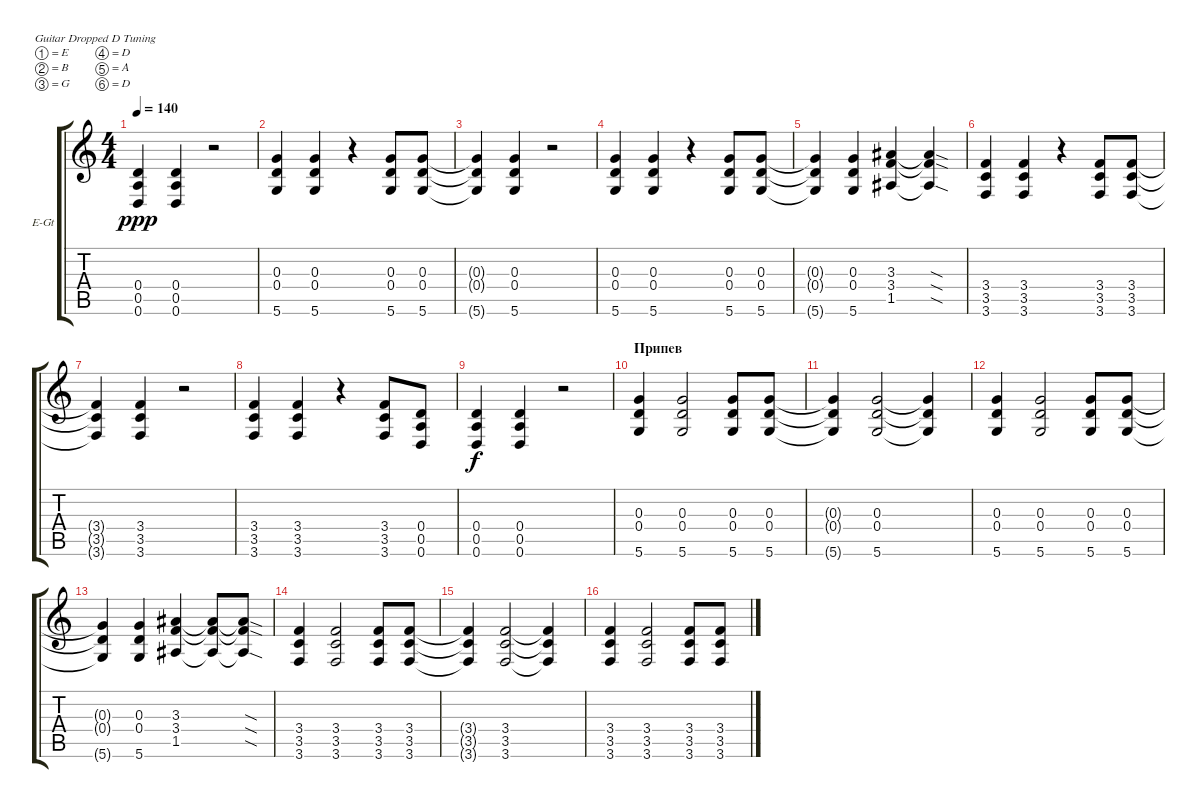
\defaultSystemsLayout 4
\bracketExtendMode groupsimilarinstruments
\firstSystemTrackNameOrientation horizontal
\otherSystemsTrackNameOrientation horizontal
\track ("Electric Guitar" "E-Gt") {instrument distortionguitar}
\staff {score tabs}
\tuning (E4 B3 G3 D3 A2 D2)
\ts (4 4)
\tempo 140
\clef g2
\scale
0.333333
\ks c
(0.4 0.5 0.6).4{dy ppp} (0.4 0.5 0.6).4 r.2 |
\scale
0.333333 (0.3 0.4 5.6).4 (0.3 0.4 5.6).4 r.4 (0.3 0.4 5.6).8 (0.3 0.4 5.6).8 |
\scale
0.333333 (0.3{t} 0.4{t} 5.6{t}).4 (0.3 0.4 5.6).4 r.2 |
\scale
0.333333 (0.3 0.4 5.6).4 (0.3 0.4 5.6).4 r.4 (0.3 0.4 5.6).8 (0.3 0.4 5.6).8 |
\scale
0.333333 (0.3{t} 0.4{t} 5.6{t}).4 (0.3 0.4 5.6).4 (3.3 3.4 1.5).4 (3.3{sod t} 3.4{sod t} 1.5{sod t}).4 |
\scale
0.333333 (3.4 3.5 3.6).4 (3.4 3.5 3.6).4 r.4 (3.4 3.5 3.6).8 (3.4 3.5 3.6).8 |
\scale
0.333333 (3.4{t} 3.5{t} 3.6{t}).4 (3.4 3.5 3.6).4 r.2 |
\scale
0.333333 (3.4 3.5 3.6).4 (3.4 3.5 3.6).4 r.4 (3.4 3.5 3.6).8 (0.4 0.5 0.6).8 |
\scale
0.333333 (0.4 0.5 0.6).4{dy f} (0.4 0.5 0.6).4 r.2 |
\section ("" "Припев")
\scale
0.333333 (0.3 0.4 5.6).4 (0.3 0.4 5.6).2 (0.3 0.4 5.6).8 (0.3 0.4 5.6).8 |
\scale
0.333333 (0.3{t} 0.4{t} 5.6{t}).4 (0.3 0.4 5.6).2 (0.3{t} 0.4{t} 5.6{t}).4 |
\scale
0.333333 (0.3 0.4 5.6).4 (0.3 0.4 5.6).2 (0.3 0.4 5.6).8 (0.3 0.4 5.6).8 |
\scale
0.333333 (0.3{t} 0.4{t} 5.6{t}).4 (0.3 0.4 5.6).4 (3.3 3.4 1.5).4 (3.3{t} 3.4{t} 1.5{t}).8 (3.3{sod t} 3.4{sod t} 1.5{sod t}).8 |
\scale
0.333333 (3.4 3.5 3.6).4 (3.4 3.5 3.6).2 (3.4 3.5 3.6).8 (3.4 3.5 3.6).8 |
\scale
0.333333 (3.4{t} 3.5{t} 3.6{t}).4 (3.4 3.5 3.6).2 (3.4{t} 3.5{t} 3.6{t}).4 |
\scale
0.333333 (3.4 3.5 3.6).4 (3.4 3.5 3.6).2 (3.4 3.5 3.6).8 (3.4 3.5 3.6).8
